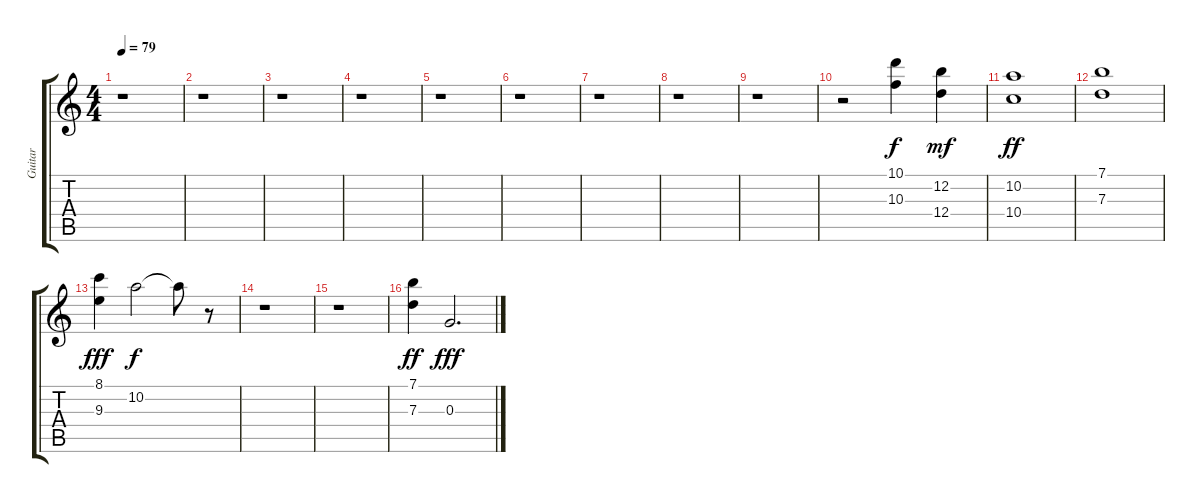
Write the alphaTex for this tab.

\track ("Guitar" "Guitar") {instrument overdrivenguitar}
\staff {score tabs}
\tuning (E4 B3 G3 D3 A2 E2) {hide}
\ts (4 4)
\tempo 79
\clef g2
\ks c
r.1{dy f} |
r.1 |
r.1 |
r.1 |
r.1 |
r.1 |
r.1 |
r.1 |
r.1 |
r.2 (10.1 10.3).4 (12.2 12.4).4{dy mf} |
(10.2 10.4).1{dy ff} |
(7.1 7.3).1 |
(8.1 9.3).4{dy fff} 10.2.2{dy f} 10.2{t}.8 r.8 |
r.1 |
r.1 |
(7.1 7.3).4{dy ff} 0.3.2{d dy fff}
